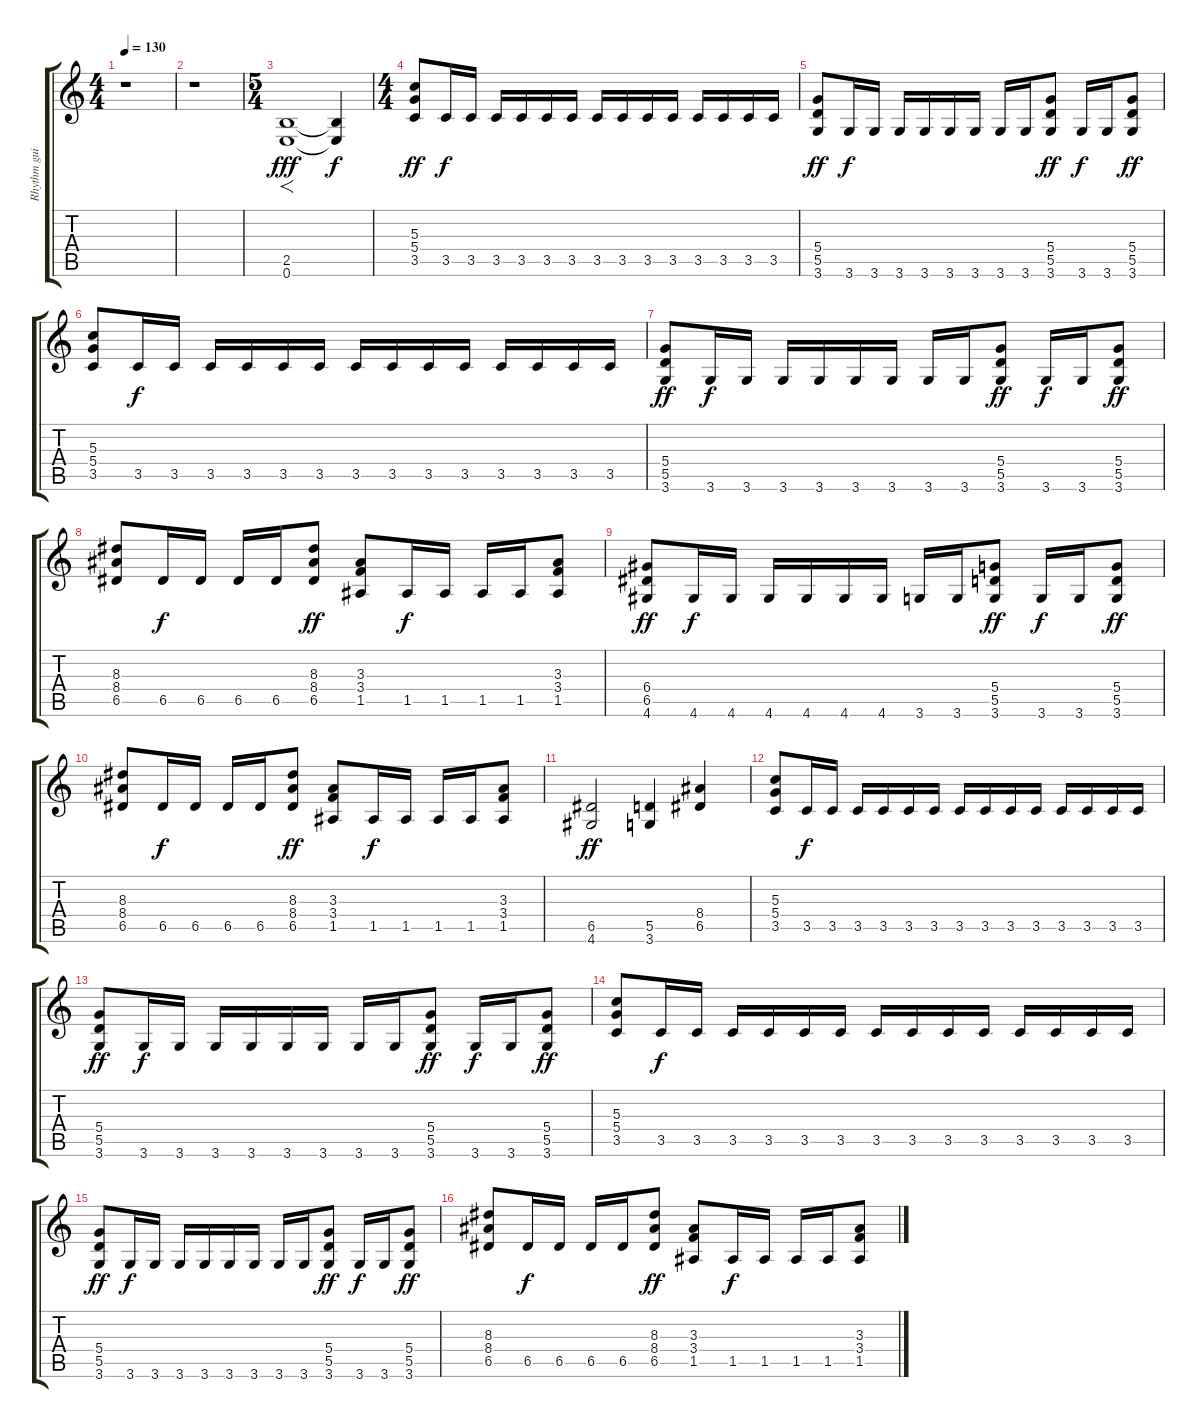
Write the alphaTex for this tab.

\track ("Rhythm guitar" "Rhythm gui") {instrument distortionguitar}
\staff {score tabs}
\tuning (E4 B3 G3 D3 A2 E2) {hide}
\ts (4 4)
\tempo 130
\clef g2
\ks c
r.1{dy fff instrument distortionguitar} |
r.1 |
\ts (5 4)
(2.5 0.6).1{f} (2.5{t} 0.6{t}).4{dy f} |
\ts (4 4)
(5.3 5.4 3.5).8{dy ff} 3.5.16{dy f} 3.5.16 3.5.16 3.5.16 3.5.16 3.5.16 3.5.16 3.5.16 3.5.16 3.5.16 3.5.16 3.5.16 3.5.16 3.5.16 |
(5.4 5.5 3.6).8{dy ff} 3.6.16{dy f} 3.6.16 3.6.16 3.6.16 3.6.16 3.6.16 3.6.16 3.6.16 (5.4 5.5 3.6).8{dy ff} 3.6.16{dy f} 3.6.16 (5.4 5.5 3.6).8{dy ff} |
(5.3 5.4 3.5).8 3.5.16{dy f} 3.5.16 3.5.16 3.5.16 3.5.16 3.5.16 3.5.16 3.5.16 3.5.16 3.5.16 3.5.16 3.5.16 3.5.16 3.5.16 |
(5.4 5.5 3.6).8{dy ff} 3.6.16{dy f} 3.6.16 3.6.16 3.6.16 3.6.16 3.6.16 3.6.16 3.6.16 (5.4 5.5 3.6).8{dy ff} 3.6.16{dy f} 3.6.16 (5.4 5.5 3.6).8{dy ff} |
(8.3 8.4 6.5).8 6.5.16{dy f} 6.5.16 6.5.16 6.5.16 (8.3 8.4 6.5).8{dy ff} (3.3 3.4 1.5).8 1.5.16{dy f} 1.5.16 1.5.16 1.5.16 (3.3 3.4 1.5).8 |
(6.4 6.5 4.6).8{dy ff} 4.6.16{dy f} 4.6.16 4.6.16 4.6.16 4.6.16 4.6.16 3.6.16 3.6.16 (5.4 5.5 3.6).8{dy ff} 3.6.16{dy f} 3.6.16 (5.4 5.5 3.6).8{dy ff} |
(8.3 8.4 6.5).8 6.5.16{dy f} 6.5.16 6.5.16 6.5.16 (8.3 8.4 6.5).8{dy ff} (3.3 3.4 1.5).8 1.5.16{dy f} 1.5.16 1.5.16 1.5.16 (3.3 3.4 1.5).8 |
(6.5 4.6).2{dy ff} (5.5 3.6).4 (8.4 6.5).4 |
(5.3 5.4 3.5).8 3.5.16{dy f} 3.5.16 3.5.16 3.5.16 3.5.16 3.5.16 3.5.16 3.5.16 3.5.16 3.5.16 3.5.16 3.5.16 3.5.16 3.5.16 |
(5.4 5.5 3.6).8{dy ff} 3.6.16{dy f} 3.6.16 3.6.16 3.6.16 3.6.16 3.6.16 3.6.16 3.6.16 (5.4 5.5 3.6).8{dy ff} 3.6.16{dy f} 3.6.16 (5.4 5.5 3.6).8{dy ff} |
(5.3 5.4 3.5).8 3.5.16{dy f} 3.5.16 3.5.16 3.5.16 3.5.16 3.5.16 3.5.16 3.5.16 3.5.16 3.5.16 3.5.16 3.5.16 3.5.16 3.5.16 |
(5.4 5.5 3.6).8{dy ff} 3.6.16{dy f} 3.6.16 3.6.16 3.6.16 3.6.16 3.6.16 3.6.16 3.6.16 (5.4 5.5 3.6).8{dy ff} 3.6.16{dy f} 3.6.16 (5.4 5.5 3.6).8{dy ff} |
(8.3 8.4 6.5).8 6.5.16{dy f} 6.5.16 6.5.16 6.5.16 (8.3 8.4 6.5).8{dy ff} (3.3 3.4 1.5).8 1.5.16{dy f} 1.5.16 1.5.16 1.5.16 (3.3 3.4 1.5).8
